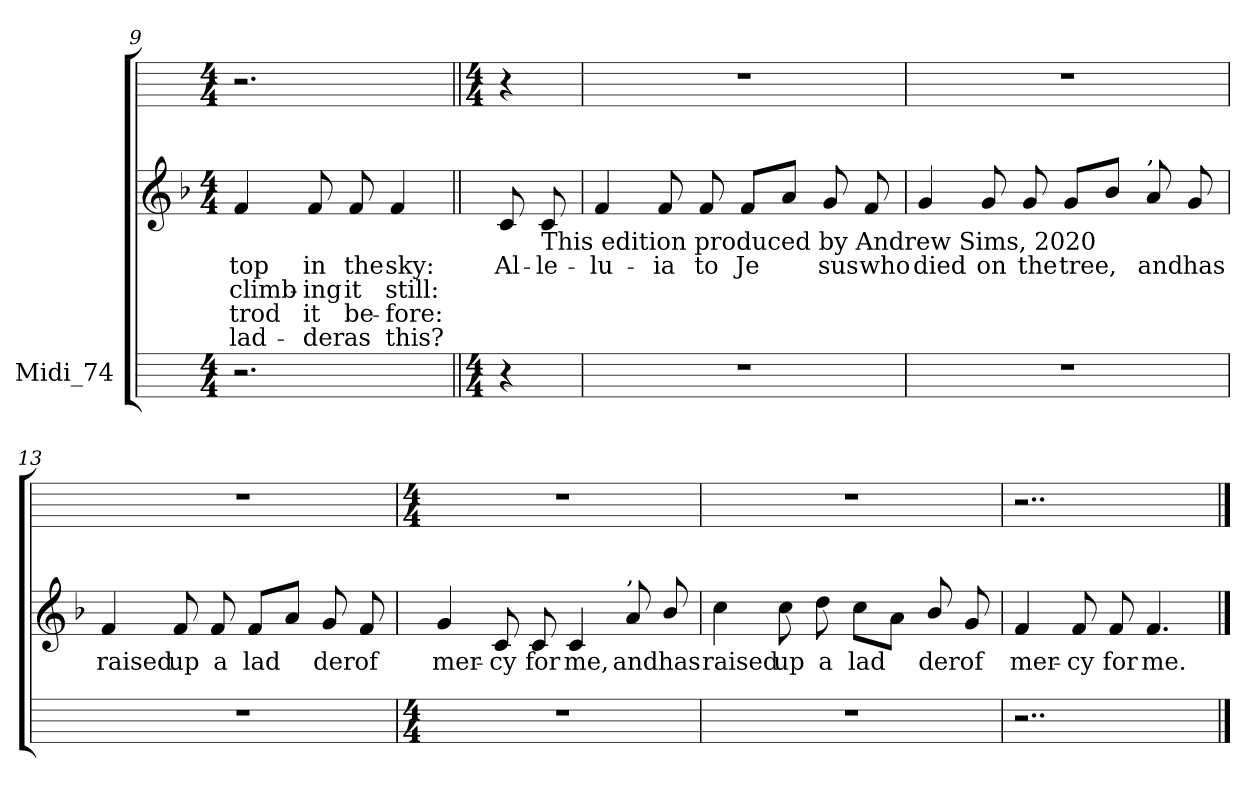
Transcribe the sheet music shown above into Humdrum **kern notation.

**kern	**kern	**text	**text	**text	**text	**kern
*part3	*part2	*part2	*part2	*part2	*part2	*part1
*staff3	*staff2	*staff2	*staff2	*staff2	*staff2	*staff1
*I"Midi_74	*	*	*	*	*	*
*	*clefG2	*	*	*	*	*
*	*k[b-]	*	*	*	*	*
*	*F:	*	*	*	*	*
*M4/4	*M4/4	*	*	*	*	*M4/4
=9	=9	=9	=9	=9	=9	=9
!	!	!LO:LY:b	!LO:LY:b	!LO:LY:b	!LO:LY:b	!
2.r	4f	top	climb-	-trod	lad-	2.r
!	!	!LO:LY:b	!LO:LY:b	!LO:LY:b	!LO:LY:b	!
.	8f	-in	ing	it	der	.
!	!	!LO:LY:b	!LO:LY:b	!LO:LY:b	!LO:LY:b	!
.	8f	the	it	be-	-as	.
!	!	!LO:LY:b	!LO:LY:b	!LO:LY:b	!LO:LY:b	!
.	4f	sky:	still:	fore:	this?	.
!!LO:LB:g=z
=10||	=10||	=10||	=10||	=10||	=10||	=10||
*M4/4	*	*	*	*	*	*M4/4
!	!	!LO:LY:b	!	!	!	!
4r	8c	Al-	.	.	.	4r
!	!LO:TX:b:t=This edition produced by Andrew Sims, 2020	!	!	!	!	!
!	!	!LO:LY:b	!	!	!	!
.	8c	-le-	.	.	.	.
=11	=11	=11	=11	=11	=11	=11
!	!	!LO:LY:b	!	!	!	!
1r	4f	-lu-	.	.	.	1r
!	!	!LO:LY:b	!	!	!	!
.	8f	-ia	.	.	.	.
!	!	!LO:LY:b	!	!	!	!
.	8f	to	.	.	.	.
!	!	!LO:LY:b	!	!	!	!
.	8fL	Je	.	.	.	.
.	8aJ	.	.	.	.	.
!	!	!LO:LY:b	!	!	!	!
.	8g	sus	.	.	.	.
!	!	!LO:LY:b	!	!	!	!
.	8f	who	.	.	.	.
=12	=12	=12	=12	=12	=12	=12
!	!	!LO:LY:b	!	!	!	!
1r	4g	died	.	.	.	1r
!	!	!LO:LY:b	!	!	!	!
.	8g	on	.	.	.	.
!	!	!LO:LY:b	!	!	!	!
.	8g	the	.	.	.	.
!	!	!LO:LY:b	!	!	!	!
.	8gL	tree,	.	.	.	.
.	8b-J	.	.	.	.	.
!	!LO:TX:a:t=,	!	!	!	!	!
!	!	!LO:LY:b	!	!	!	!
.	8a	and	.	.	.	.
!	!	!LO:LY:b	!	!	!	!
.	8g	has	.	.	.	.
=13	=13	=13	=13	=13	=13	=13
!	!	!LO:LY:b	!	!	!	!
1r	4f	raised	.	.	.	1r
!	!	!LO:LY:b	!	!	!	!
.	8f	up	.	.	.	.
!	!	!LO:LY:b	!	!	!	!
.	8f	a	.	.	.	.
!	!	!LO:LY:b	!	!	!	!
.	8fL	lad	.	.	.	.
.	8aJ	.	.	.	.	.
!	!	!LO:LY:b	!	!	!	!
.	8g	der	.	.	.	.
!	!	!LO:LY:b	!	!	!	!
.	8f	of	.	.	.	.
!!LO:LB:g=z
=14	=14	=14	=14	=14	=14	=14
*M4/4	*	*	*	*	*	*M4/4
!	!	!LO:LY:b	!	!	!	!
1r	4g	mer-	.	.	.	1r
!	!	!LO:LY:b	!	!	!	!
.	8c	-cy	.	.	.	.
!	!	!LO:LY:b	!	!	!	!
.	8c	for	.	.	.	.
!	!	!LO:LY:b	!	!	!	!
.	4c	me,	.	.	.	.
!	!LO:TX:a:t=,	!	!	!	!	!
!	!	!LO:LY:b	!	!	!	!
.	8a	and	.	.	.	.
!	!	!LO:LY:b	!	!	!	!
.	8b-/	has	.	.	.	.
=15	=15	=15	=15	=15	=15	=15
!	!	!LO:LY:b	!	!	!	!
1r	4cc	raised	.	.	.	1r
!	!	!LO:LY:b	!	!	!	!
.	8cc	up	.	.	.	.
!	!	!LO:LY:b	!	!	!	!
.	8dd	a	.	.	.	.
!	!	!LO:LY:b	!	!	!	!
.	8ccL	lad	.	.	.	.
.	8aJ	.	.	.	.	.
!	!	!LO:LY:b	!	!	!	!
.	8b-/	der	.	.	.	.
!	!	!LO:LY:b	!	!	!	!
.	8g	of	.	.	.	.
=16	=16	=16	=16	=16	=16	=16
!	!	!LO:LY:b	!	!	!	!
2..r	4f	mer-	.	.	.	2..r
!	!	!LO:LY:b	!	!	!	!
.	8f	-cy	.	.	.	.
!	!	!LO:LY:b	!	!	!	!
.	8f	for	.	.	.	.
!	!	!LO:LY:b	!	!	!	!
.	4.f	me.	.	.	.	.
==	==	==	==	==	==	==
*-	*-	*-	*-	*-	*-	*-
